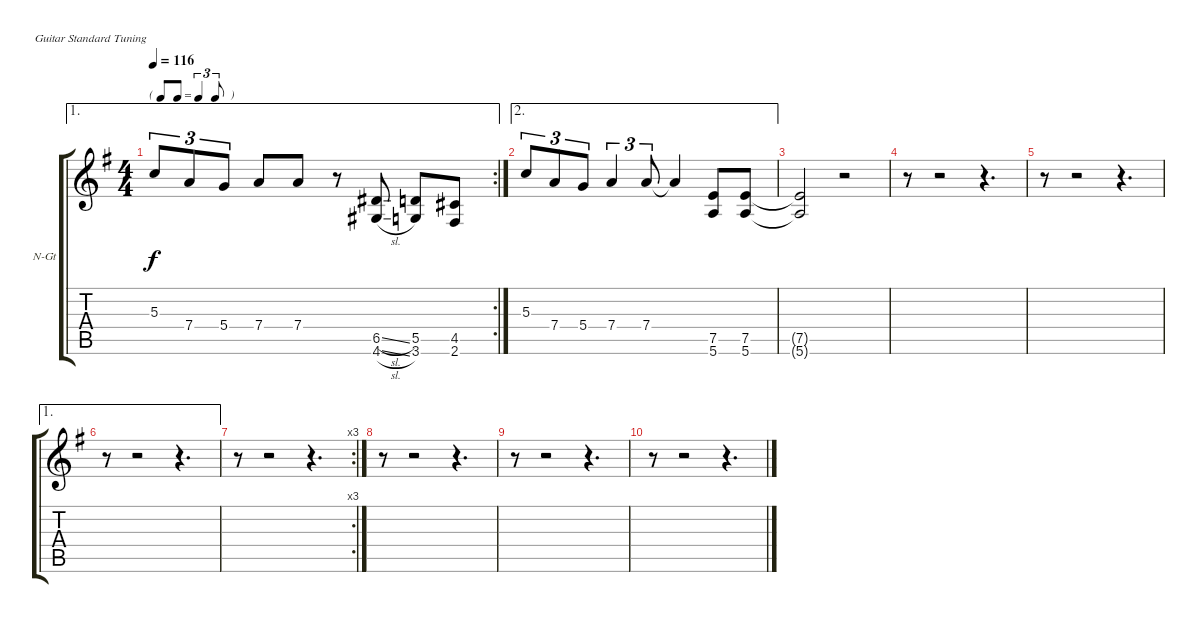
\bracketExtendMode groupsimilarinstruments
\firstSystemTrackNameOrientation horizontal
\otherSystemsTrackNameOrientation horizontal
\track ("Spår 1" "N-Gt") {instrument acousticguitarnylon}
\staff {score tabs}
\tuning (E4 B3 G3 D3 A2 E2)
\ae 1
\rc 2
\ts (4 4)
\tf triplet8th
\tempo 116
\clef g2
\ks g
5.3.8{tu (3 2) dy f} 7.4.8{tu (3 2)} 5.4.8{tu (3 2)} 7.4.8 7.4.8 r.8 (6.5{sl} 4.6{sl}).8 (5.5 3.6).8 (4.5 2.6).8 |
\ae 2
5.3.8{tu (3 2)} 7.4.8{tu (3 2)} 5.4.8{tu (3 2)} 7.4.4{tu (3 2)} 7.4.8{tu (3 2)} 7.4{t}.4 (7.5 5.6).8 (7.5 5.6).8 |
(7.5{t} 5.6{t}).2 r.2 |
r.8 r.2 r.4{d} |
r.8 r.2 r.4{d} |
\ae 1
r.8 r.2 r.4{d} |
\rc 3
r.8 r.2 r.4{d} |
r.8 r.2 r.4{d} |
r.8 r.2 r.4{d} |
r.8 r.2 r.4{d}
